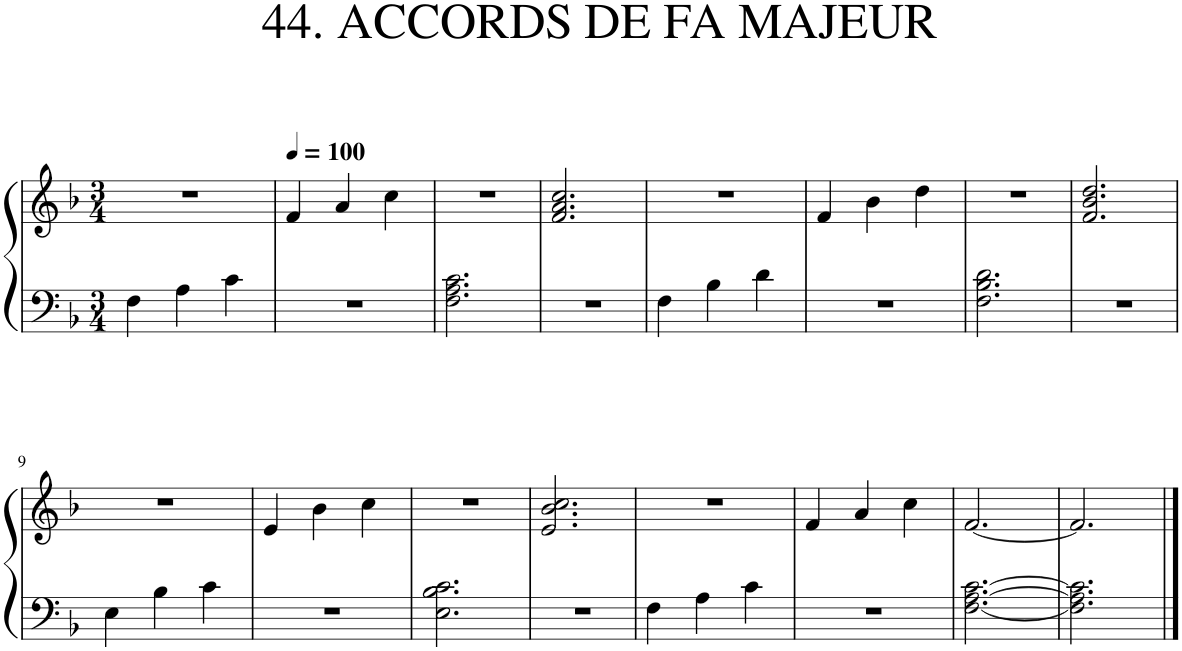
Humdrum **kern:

**kern	**kern
*part1	*part1
*staff2	*staff1
*I"Piano	*
*I'Pno.	*
*clefF4	*clefG2
*k[b-]	*k[b-]
*M3/4	*M3/4
=1	=1
4F\	2.r
4A\	.
4c\	.
=2	=2
*	*MM100
2.r	4f/
.	4a/
.	4cc\
=3	=3
2.F\ 2.A\ 2.c\	2.r
=4	=4
2.r	2.f/ 2.a/ 2.cc/
=5	=5
4F\	2.r
4B-\	.
4d\	.
=6	=6
2.r	4f/
.	4b-\
.	4dd\
=7	=7
2.F\ 2.B-\ 2.d\	2.r
=8	=8
2.r	2.f/ 2.b-/ 2.dd/
!!LO:LB:g=z
=9	=9
4E\	2.r
4B-\	.
4c\	.
=10	=10
2.r	4e/
.	4b-\
.	4cc\
=11	=11
2.E\ 2.B-\ 2.c\	2.r
=12	=12
2.r	2.e/ 2.b-/ 2.cc/
=13	=13
4F\	2.r
4A\	.
4c\	.
=14	=14
2.r	4f/
.	4a/
.	4cc\
=15	=15
[2.F\ [2.A\ [2.c\	[2.f/
=16	=16
2.F\] 2.A\] 2.c\]	2.f/]
==	==
*-	*-
